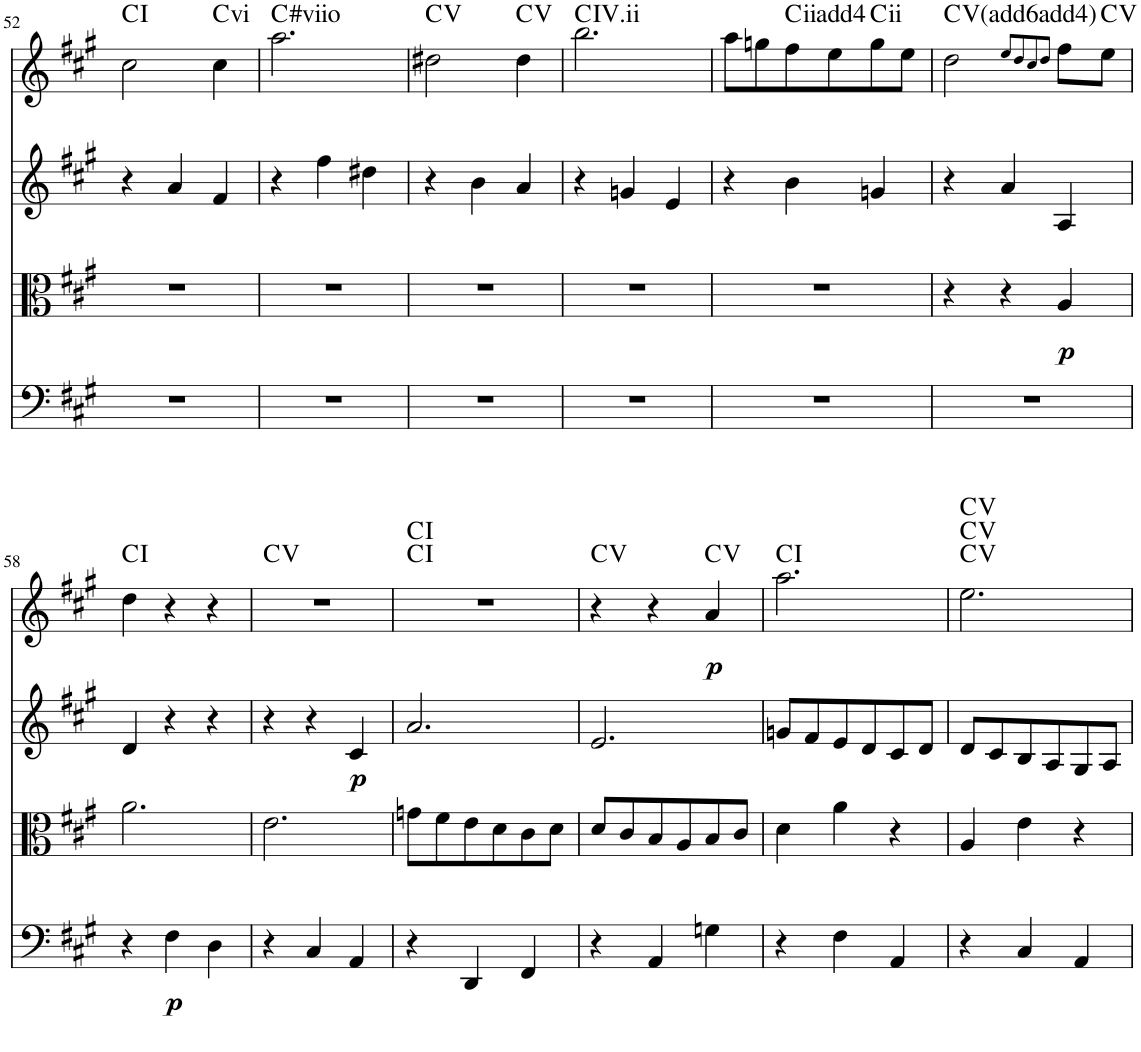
**kern	**dynam	**kern	**dynam	**kern	**dynam	**kern	**dynam	**harte
*part4	*part4	*part3	*part3	*part2	*part2	*part1	*part1	*part1
*staff4	*staff4	*staff3	*staff3	*staff2	*staff2	*staff1	*staff1	*
*I"Violoncello	*	*I"Viola	*	*I"Violin 2	*	*I"Violin 1	*	*
*I'Vc	*	*I'Vla	*	*I'Vln	*	*I'Vln	*	*
!!LO:PB:g=z
*clefF4	*	*clefC3	*	*clefG2	*	*clefG2	*	*
*k[f#c#g#]	*	*k[f#c#g#]	*	*k[f#c#g#]	*	*k[f#c#g#]	*	*
*M3/4	*	*M3/4	*	*M3/4	*	*M3/4	*	*
=52	=52	=52	=52	=52	=52	=52	=52	=52
2.r	.	2.r	.	4r	.	2cc#\	.	C:maj
.	.	.	.	4a/	.	.	.	.
!	!	!	!	!	!	!	!	!LO:H:kt=vi
.	.	.	.	4f#/	.	4cc#\	.	.
=53	=53	=53	=53	=53	=53	=53	=53	=53
!	!	!	!	!	!	!	!	!LO:H:kt=#viio
2.r	.	2.r	.	4r	.	2.aa\	.	.
.	.	.	.	4ff#\	.	.	.	.
.	.	.	.	4dd#X\	.	.	.	.
=54	=54	=54	=54	=54	=54	=54	=54	=54
2.r	.	2.r	.	4r	.	2dd#X\	.	C:maj
.	.	.	.	4b\	.	.	.	.
.	.	.	.	4a/	.	4dd#\	.	C:maj
=55	=55	=55	=55	=55	=55	=55	=55	=55
2.r	.	2.r	.	4r	.	2.bb\	.	C:maj
.	.	.	.	4gn/	.	.	.	.
.	.	.	.	4e/	.	.	.	.
=56	=56	=56	=56	=56	=56	=56	=56	=56
2.r	.	2.r	.	4r	.	8aa\L	.	.
.	.	.	.	.	.	8ggn\	.	.
!	!	!	!	!	!	!	!	!LO:H:kt=iiadd
.	.	.	.	4b\	.	8ff#\	.	.
.	.	.	.	.	.	8ee\	.	.
!	!	!	!	!	!	!	!	!LO:H:kt=ii
.	.	.	.	4gn/	.	8gg\	.	.
.	.	.	.	.	.	8ee\J	.	.
=57	=57	=57	=57	=57	=57	=57	=57	=57
!	!	!	!	!	!	!	!	!LO:H:kt=6
2.r	.	4r	.	4r	.	2dd\	.	C:maj6(4)
.	.	4r	.	4a/	.	.	.	.
.	.	.	.	.	.	8qee/L	.	.
.	.	.	.	.	.	8qdd/	.	.
.	.	.	.	.	.	8qcc#/	.	.
.	.	.	.	.	.	8qdd/J	.	.
!	!	!	!LO:DY:b	!	!	!	!	!
.	.	4A/	p	4A/	.	8ff#\L	.	.
.	.	.	.	.	.	8ee\J	.	C:maj
!!LO:LB:g=z
=58	=58	=58	=58	=58	=58	=58	=58	=58
4r	.	2.a\	.	4d/	.	4dd\	.	C:maj
!	!LO:DY:b	!	!	!	!	!	!	!
4F#\	p	.	.	4r	.	4r	.	.
4D\	.	.	.	4r	.	4r	.	.
=59	=59	=59	=59	=59	=59	=59	=59	=59
4r	.	2.e\	.	4r	.	2.r	.	C:maj
4C#/	.	.	.	4r	.	.	.	.
!	!	!	!	!	!LO:DY:b	!	!	!
4AA/	.	.	.	4c#/	p	.	.	.
=60	=60	=60	=60	=60	=60	=60	=60	=60
4r	.	8gn\L	.	2.a/	.	2.r	.	C:maj C:maj
.	.	8f#\	.	.	.	.	.	.
4DD/	.	8e\	.	.	.	.	.	.
.	.	8d\	.	.	.	.	.	.
4FF#/	.	8c#\	.	.	.	.	.	.
.	.	8d\J	.	.	.	.	.	.
=61	=61	=61	=61	=61	=61	=61	=61	=61
4r	.	8d/L	.	2.e/	.	4r	.	C:maj
.	.	8c#/	.	.	.	.	.	.
4AA/	.	8B/	.	.	.	4r	.	.
.	.	8A/	.	.	.	.	.	.
!	!	!	!	!	!	!	!LO:DY:b	!
4Gn\	.	8B/	.	.	.	4a/	p	C:maj
.	.	8c#/J	.	.	.	.	.	.
=62	=62	=62	=62	=62	=62	=62	=62	=62
4r	.	4d\	.	8gn/L	.	2.aa\	.	C:maj
.	.	.	.	8f#/	.	.	.	.
4F#\	.	4a\	.	8e/	.	.	.	.
.	.	.	.	8d/	.	.	.	.
4AA/	.	4r	.	8c#/	.	.	.	.
.	.	.	.	8d/J	.	.	.	.
=63	=63	=63	=63	=63	=63	=63	=63	=63
4r	.	4A/	.	8d/L	.	2.ee\	.	C:maj C:maj C:maj
.	.	.	.	8c#/	.	.	.	.
4C#/	.	4e\	.	8B/	.	.	.	.
.	.	.	.	8A/	.	.	.	.
4AA/	.	4r	.	8G#/	.	.	.	.
.	.	.	.	8A/J	.	.	.	.
=	=	=	=	=	=	=	=	=
*-	*-	*-	*-	*-	*-	*-	*-	*-
